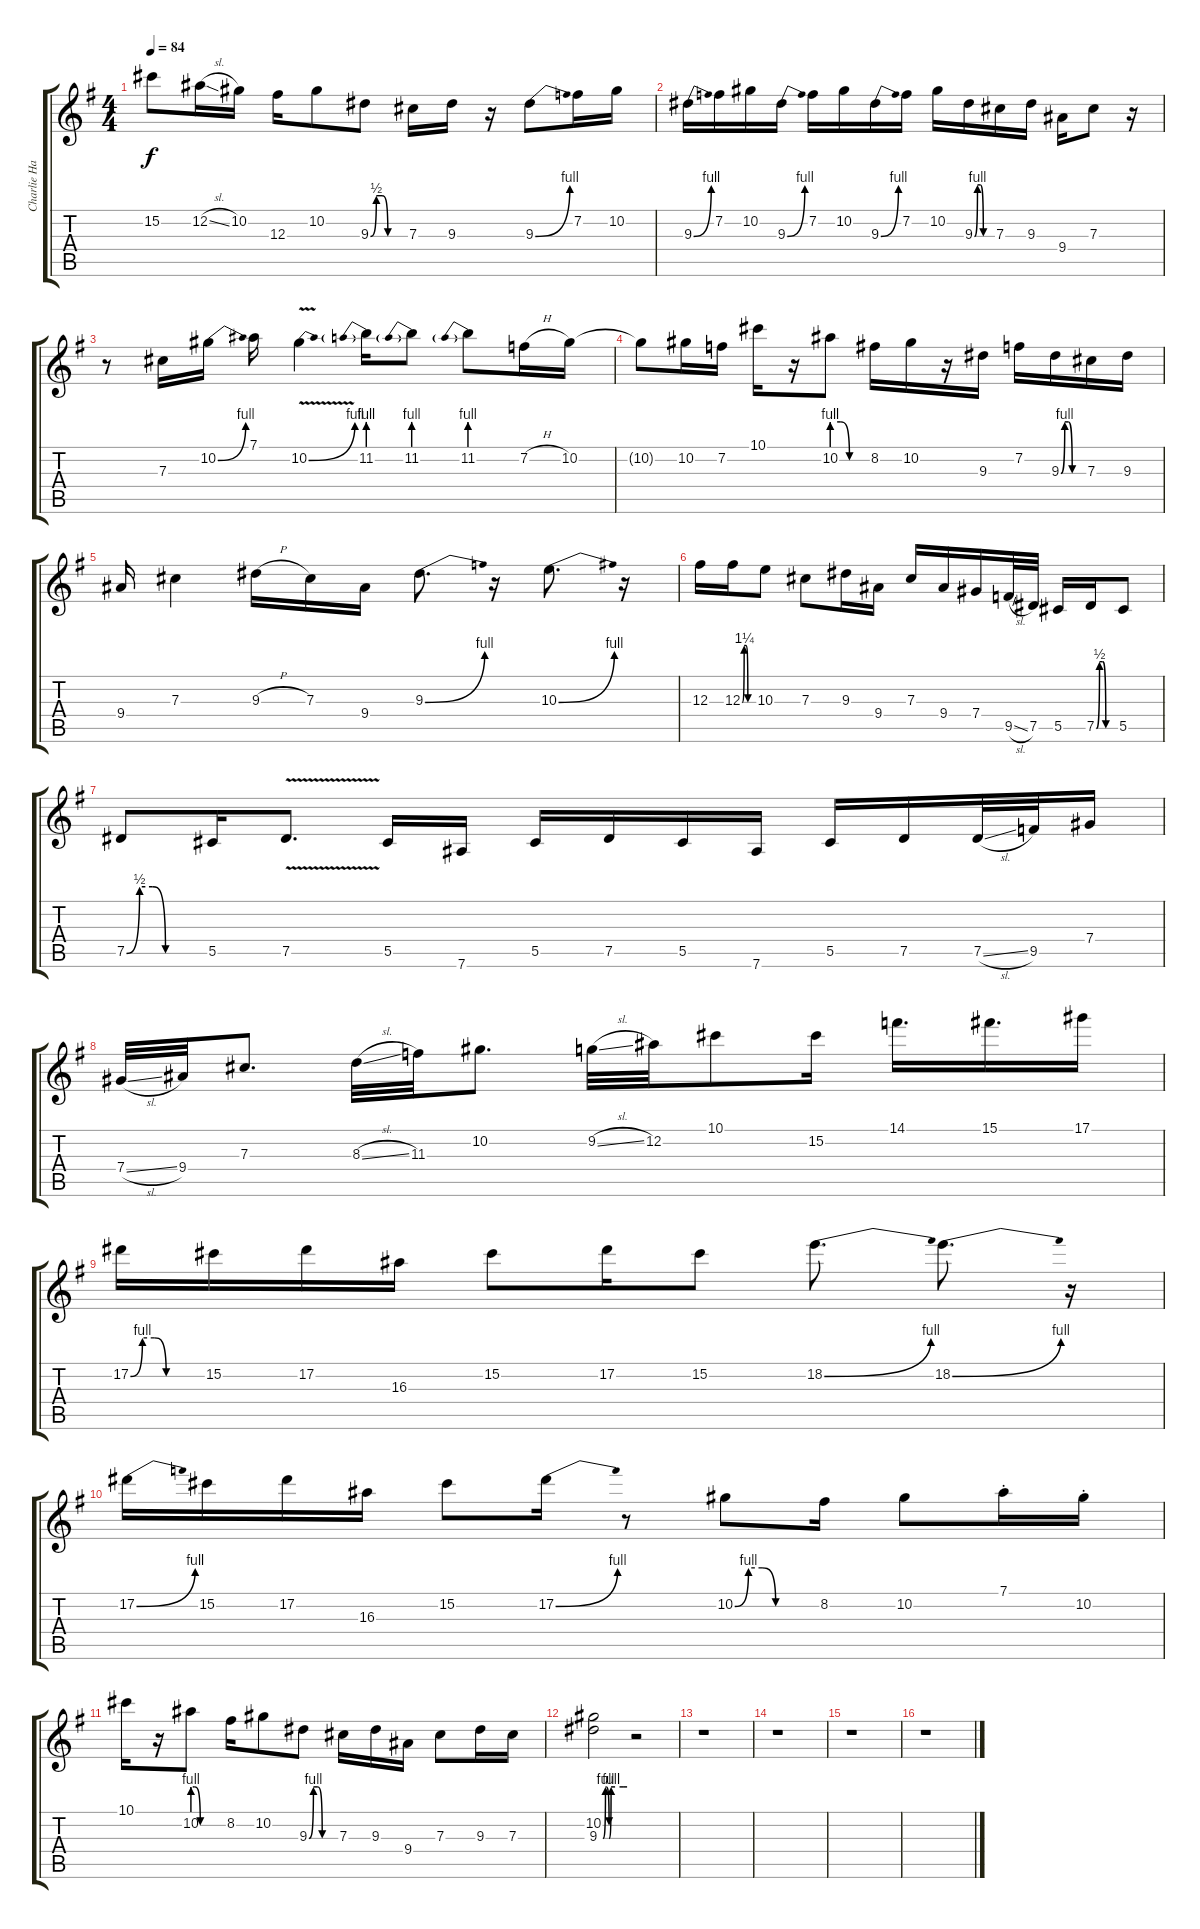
\track ("Charlie Hargrett Guitar Solos" "Charlie Ha") {instrument overdrivenguitar}
\staff {score tabs}
\tuning (Eb4 Bb3 Gb3 Db3 Ab2 Eb2) {hide}
\ts (4 4)
\tempo 84
\clef g2
\ks g
15.2.8{dy f} 12.2{sl}.16 10.2.16 12.3.16 10.2.8 9.3{be (custom 0 0 10 2 20 2 30 0 60 0)}.8 7.3.16 9.3.16 r.16 9.3{be (bend 0 0 60 4)}.8 7.2.16 10.2.16 |
9.3{be (bend 0 0 60 4)}.16 7.2.16 10.2.16 9.3{be (bend 0 0 60 4)}.16 7.2.16 10.2.16 9.3{be (bend 0 0 60 4)}.16 7.2.16 10.2.16 9.3{be (custom 0 0 10 4 20 4 30 0 60 0)}.16 7.3.16 9.3.16 9.4.16 7.3.8 r.16 |
r.8 7.3.16 10.2{be (bend 0 0 60 4)}.16 7.1.16 10.2{be (bend 0 0 60 4) v}.4 11.2{be (prebend 0 4 60 4)}.16 11.2{be (prebend 0 4 60 4)}.8 11.2{be (prebend 0 4 60 4)}.8 7.2{h}.16 10.2.16 |
10.2{t}.8 10.2.16 7.2.16 10.1.16 r.16 10.2{be (custom 0 4 15 4 30 0 60 0)}.8 8.2.16 10.2.16 r.16 9.3.16 7.2.16 9.3{be (custom 0 0 10 4 20 4 30 0 60 0)}.16 7.3.16 9.3.16 |
9.4.16 7.3.4 9.3{h}.16 7.3.16 9.4.16 9.3{be (bend 0 0 60 4)}.8{d} r.16 10.3{be (bend 0 0 60 4)}.8{d} r.16 |
12.3.16 12.3{be (custom 0 0 10 5 20 5 30 0 60 0)}.16 10.3.8 7.3.8 9.3.16 9.4.16 7.3.16 9.4.16 7.4.16 9.5{sl}.32 7.5.32 5.5.16 7.5{be (custom 0 0 10 2 20 2 30 0 60 0)}.16 5.5.8 |
7.5{be (custom 0 0 10 2 20 2 30 0 60 0)}.8 5.5.16 7.5{v}.8{d} 5.5.16 7.6.16 5.5.16 7.5.16 5.5.16 7.6.16 5.5.16 7.5.16 7.5{sl}.32 9.5.32 7.4.16 |
7.4{sl}.32 9.4.32 7.3.8{d} 8.3{sl}.32 11.3.32 10.2.8{d} 9.2{sl}.32 12.2.32 10.1.8 15.2.16 14.1.16{d} 15.1.16{d} 17.1.16 |
17.2{be (custom 0 0 10 4 20 4 30 0 60 0)}.16 15.2.16 17.2.16 16.3.16 15.2.8 17.2.16 15.2.8 18.2{be (bend 0 0 60 4)}.8{d} 18.2{be (bend 0 0 60 4)}.8{d} r.16 |
17.2{be (bend 0 0 60 4)}.16 15.2.16 17.2.16 16.3.16 15.2.8 17.2{be (bend 0 0 60 4)}.16 r.8 10.2{be (custom 0 0 10 4 20 4 30 0 60 0)}.8 8.2.16 10.2.8 7.1{st}.16 10.2{st}.16 |
10.1.16 r.16 10.2{be (custom 0 4 4 4 15 0 30 0 60 0)}.8 8.2.16 10.2.8 9.3{be (custom 0 0 10 4 20 4 30 0 60 0)}.8 7.3.16 9.3.16 9.4.16 7.3.8 9.3.16 7.3.16 |
(10.2 9.3{be (custom 0 0 6 4 8 4 15 0 20 4 30 4 50 4 60 4)}).2 r.2 |
r.1 |
r.1 |
r.1 |
r.1
